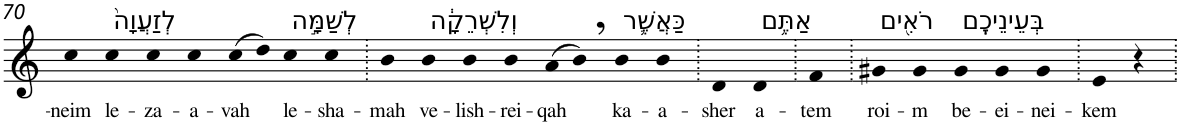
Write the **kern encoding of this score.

**kern	**text
*part1	*part1
*staff1	*staff1
*I"Piano	*
*I'Pno	*
!!LO:PB:g=z
*clefG2	*
*k[]	*
=70	=70
!	!LO:LY:b
4cc	-neim
!LO:TX:a:t=לְזַעֲוָה֙	!
!	!LO:LY:b
4cc	le-
!	!LO:LY:b
4cc	-za-
!	!LO:LY:b
4cc	-a-
!	!LO:LY:b
(>8cc	-vah
8dd)	.
!LO:TX:a:t=לְשַׁמָּ֣ה	!
!	!LO:LY:b
4cc	le-
!	!LO:LY:b
4cc	-sha-
=71.	=71.
!	!LO:LY:b
4b	-mah
!LO:TX:a:t=וְלִשְׁרֵקָ֔ה	!
!	!LO:LY:b
4b	ve-
!	!LO:LY:b
4b	-lish-
!	!LO:LY:b
4b	-rei-
!	!LO:LY:b
(>8a	-qah
8b,)	.
!LO:TX:a:t=כַּאֲשֶׁ֛ר	!
!	!LO:LY:b
4b	ka-
!	!LO:LY:b
4b	-a-
=72.	=72.
!	!LO:LY:b
4d	-sher
!LO:TX:a:t=אַתֶּ֥ם	!
!	!LO:LY:b
4d	a-
=73.	=73.
!	!LO:LY:b
4f	-tem
=74.	=74.
!LO:TX:a:t=רֹאִ֖ים	!
!	!LO:LY:b
4g#X	roi-
!	!LO:LY:b
4g#	-m
!LO:TX:a:t=בְּעֵינֵיכֶֽם	!
!	!LO:LY:b
4g#	be-
!	!LO:LY:b
4g#	-ei-
!	!LO:LY:b
4g#	-nei-
=75.	=75.
!	!LO:LY:b
4e	-kem
4r	.
=.	=.
*-	*-
